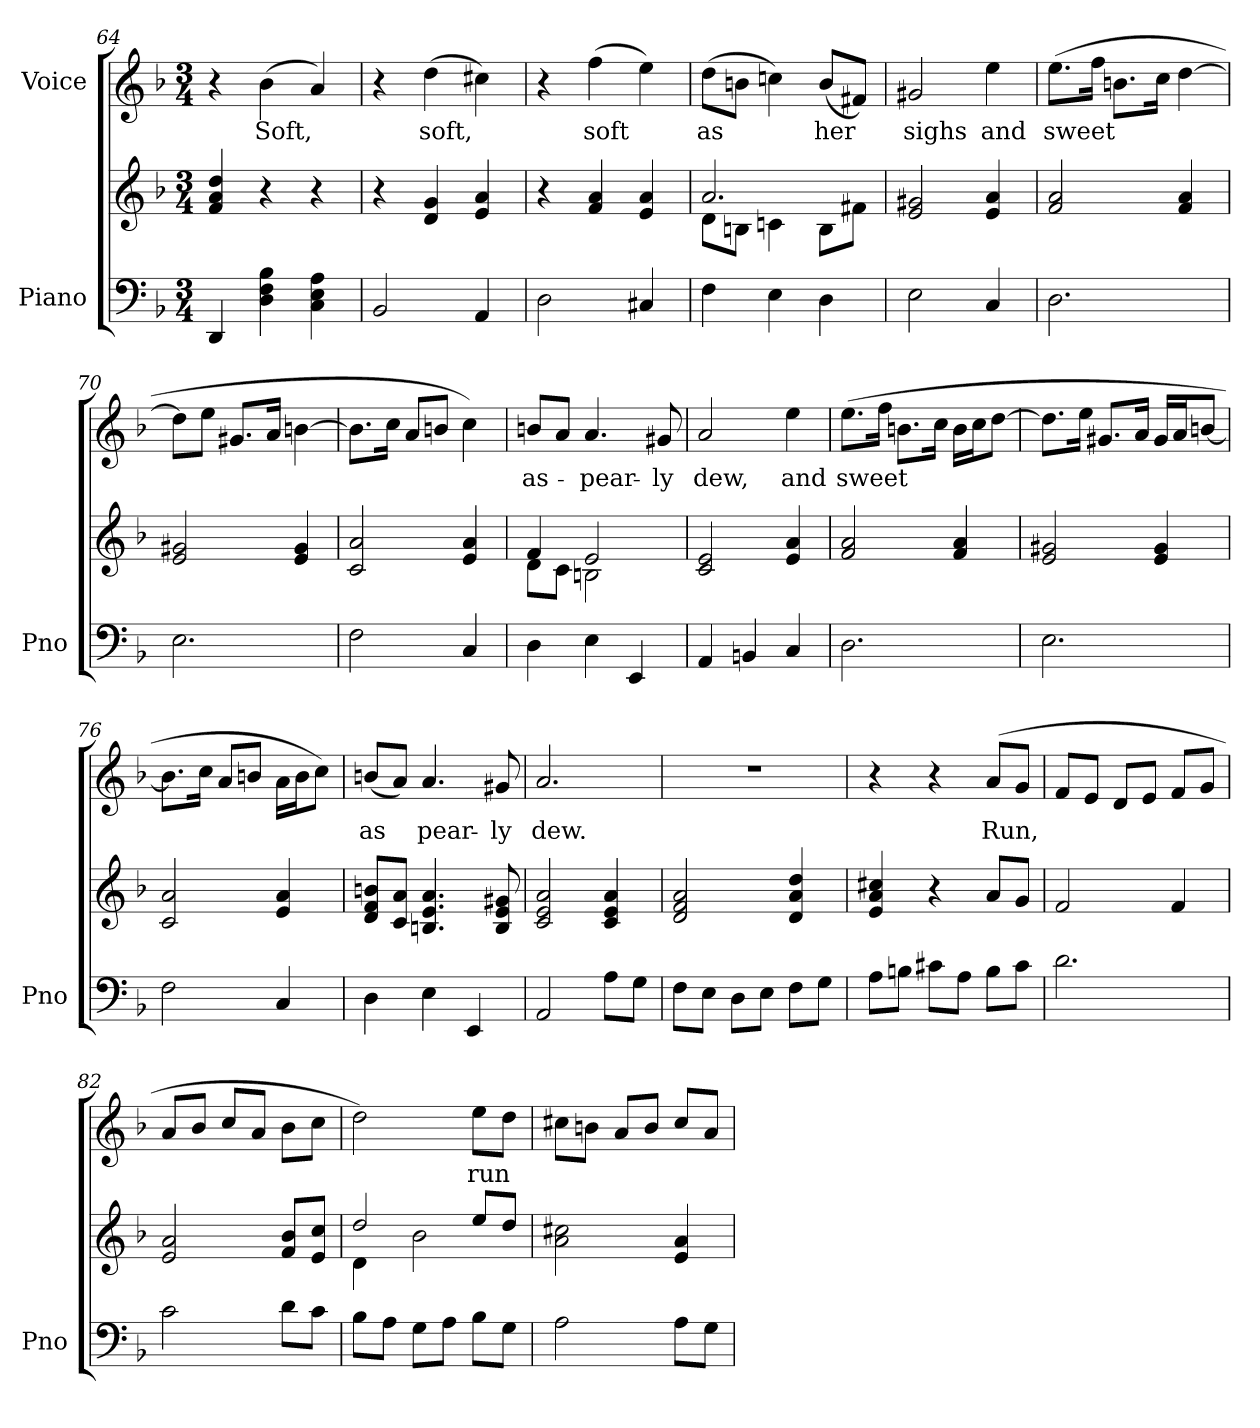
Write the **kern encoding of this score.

**kern	**kern	**kern	**text
*part2	*part2	*part1	*part1
*staff3	*staff2	*staff1	*staff1
*I"Piano	*	*I"Voice	*
*I'Pno	*	*	*
*clefF4	*clefG2	*clefG2	*
*k[b-]	*k[b-]	*k[b-]	*
*M3/4	*M3/4	*M3/4	*
*MM80	*MM80	*MM80	*
=64	=64	=64	=64
4DD/	4f/ 4a/ 4dd/	4r	.
!	!	!	!LO:LY:b
4D\ 4F\ 4B-\	4r	(4b-\	Soft,
4C\ 4E\ 4A\	4r	4a/)	.
!!LO:LB:g=z
=65	=65	=65	=65
2BB-/	4r	4r	.
!	!	!	!LO:LY:b
.	4d/ 4g/	(4dd\	-soft,
4AA/	4e/ 4a/	4cc#X\)	.
=66	=66	=66	=66
2D\	4r	4r	.
!	!	!	!LO:LY:b
.	4f/ 4a/	(4ff\	-soft
4C#X/	4e/ 4a/	4ee\)	.
=67	=67	=67	=67
*	*^	*	*
!	!	!	!	!LO:LY:b
4F\	2.a/	8d\L	(8dd\L	-as
.	.	8Bn\J	8bn\J	.
4E\	.	4cn\	4ccn\)	.
!	!	!	!	!LO:LY:b
4D\	.	8B\L	(8b/L	-her
.	.	8f#X\J	8f#X/J)	.
=68	=68	=68	=68	=68
!	!	!	!	!LO:LY:b
*	*v	*v	*	*
2E\	2e/ 2g#X/	2g#X/	sighs
!	!	!	!LO:LY:b
4C/	4e/ 4a/	4ee\	and
=69	=69	=69	=69
!	!	!	!LO:LY:b
2.D\	2f/ 2a/	(8.ee\L	sweet
.	.	16ff\Jk	.
.	.	8.bn\L	.
.	.	16cc\Jk	.
.	4f/ 4a/	[4dd\	.
=70	=70	=70	=70
2.E\	2e/ 2g#X/	8dd\L]	.
.	.	8ee\J	.
.	.	8.g#X/L	.
.	.	16a/Jk	.
.	4e/ 4g#/	[4bn\	.
!!LO:LB:g=z
=71	=71	=71	=71
2F\	2c/ 2a/	8.b\L]	.
.	.	16cc\Jk	.
.	.	8a/L	.
.	.	8bn/J	.
4C/	4e/ 4a/	4cc\)	.
=72	=72	=72	=72
*	*^	*	*
!	!	!	!	!LO:LY:b
4D\	4f/	8d\L	8bn/L	as-
.	.	8c\J	8a/J	.
!	!	!	!	!LO:LY:b
4E\	2e/	2Bn\	4.a/	-pear-
4EE/	.	.	.	.
!	!	!	!	!LO:LY:b
.	.	.	8g#X/	-ly
*	*v	*v	*	*
=73	=73	=73	=73
!	!	!	!LO:LY:b
4AA/	2c/ 2e/	2a/	dew,
4BBn/	.	.	.
!	!	!	!LO:LY:b
4C/	4e/ 4a/	4ee\	and
=74	=74	=74	=74
!	!	!	!LO:LY:b
2.D\	2f/ 2a/	(8.ee\L	sweet
.	.	16ff\Jk	.
.	.	8.bn\L	.
.	.	16cc\Jk	.
.	4f/ 4a/	16b\LL	.
.	.	16cc\J	.
.	.	[8dd\J	.
=75	=75	=75	=75
2.E\	2e/ 2g#X/	8.dd\L]	.
.	.	16ee\Jk	.
.	.	8.g#X/L	.
.	.	16a/Jk	.
.	4e/ 4g#/	16g#/LL	.
.	.	16a/J	.
.	.	[8bn/J	.
!!LO:LB:g=z
=76	=76	=76	=76
2F\	2c/ 2a/	8.b\L]	.
.	.	16cc\Jk	.
.	.	8a/L	.
.	.	8bn/J	.
4C/	4e/ 4a/	16a\LL	.
.	.	16b\J	.
.	.	8cc\J)	.
=77	=77	=77	=77
!	!	!	!LO:LY:b
4D\	8d/ 8f/ 8bn/L	(8bn/L	as
.	8c/ 8a/J	8a/J)	.
!	!	!	!LO:LY:b
4E\	4.Bn/ 4.e/ 4.a/	4.a/	pear-
4EE/	.	.	.
!	!	!	!LO:LY:b
.	8B/ 8e/ 8g#X/	8g#X/	-ly
=78	=78	=78	=78
!	!	!	!LO:LY:b
2AA/	2c/ 2e/ 2a/	2.a/	dew.
8A\L	4c/ 4e/ 4a/	.	.
8G\J	.	.	.
=79	=79	=79	=79
8F\L	2d/ 2f/ 2a/	2.r	.
8E\J	.	.	.
8D\L	.	.	.
8E\J	.	.	.
8F\L	4d/ 4a/ 4dd/	.	.
8G\J	.	.	.
=80	=80	=80	=80
8A\L	4e/ 4a/ 4cc#X/	4r	.
8Bn\J	.	.	.
8c#X\L	4r	4r	.
8A\J	.	.	.
!	!	!	!LO:LY:b
8B\L	8a/L	(8a/L	Run,
8c#\J	8g/J	8g/J	.
=81	=81	=81	=81
2.d\	2f/	8f/L	.
.	.	8e/J	.
.	.	8d/L	.
.	.	8e/J	.
.	4f/	8f/L	.
.	.	8g/J	.
!!LO:PB:g=z
=82	=82	=82	=82
2c\	2e/ 2a/	8a/L	.
.	.	8b-/J	.
.	.	8cc/L	.
.	.	8a/J	.
8d\L	8f/ 8b-/L	8b-\L	.
8c\J	8e/ 8cc/J	8cc\J	.
=83	=83	=83	=83
*	*^	*	*
8B-\L	2dd/	4d\	2dd\)	.
8A\J	.	.	.	.
8G\L	.	2b-\	.	.
8A\J	.	.	.	.
!	!	!	!	!LO:LY:b
8B-\L	8ee/L	.	8ee\L	run
8G\J	8dd/J	.	8dd\J	.
*	*v	*v	*	*
=84	=84	=84	=84
2A\	2a\ 2cc#X\	8cc#X\L	.
.	.	8bn\J	.
.	.	8a/L	.
.	.	8b/J	.
8A\L	4e/ 4a/	8cc#/L	.
8G\J	.	8a/J	.
=	=	=	=
*-	*-	*-	*-
